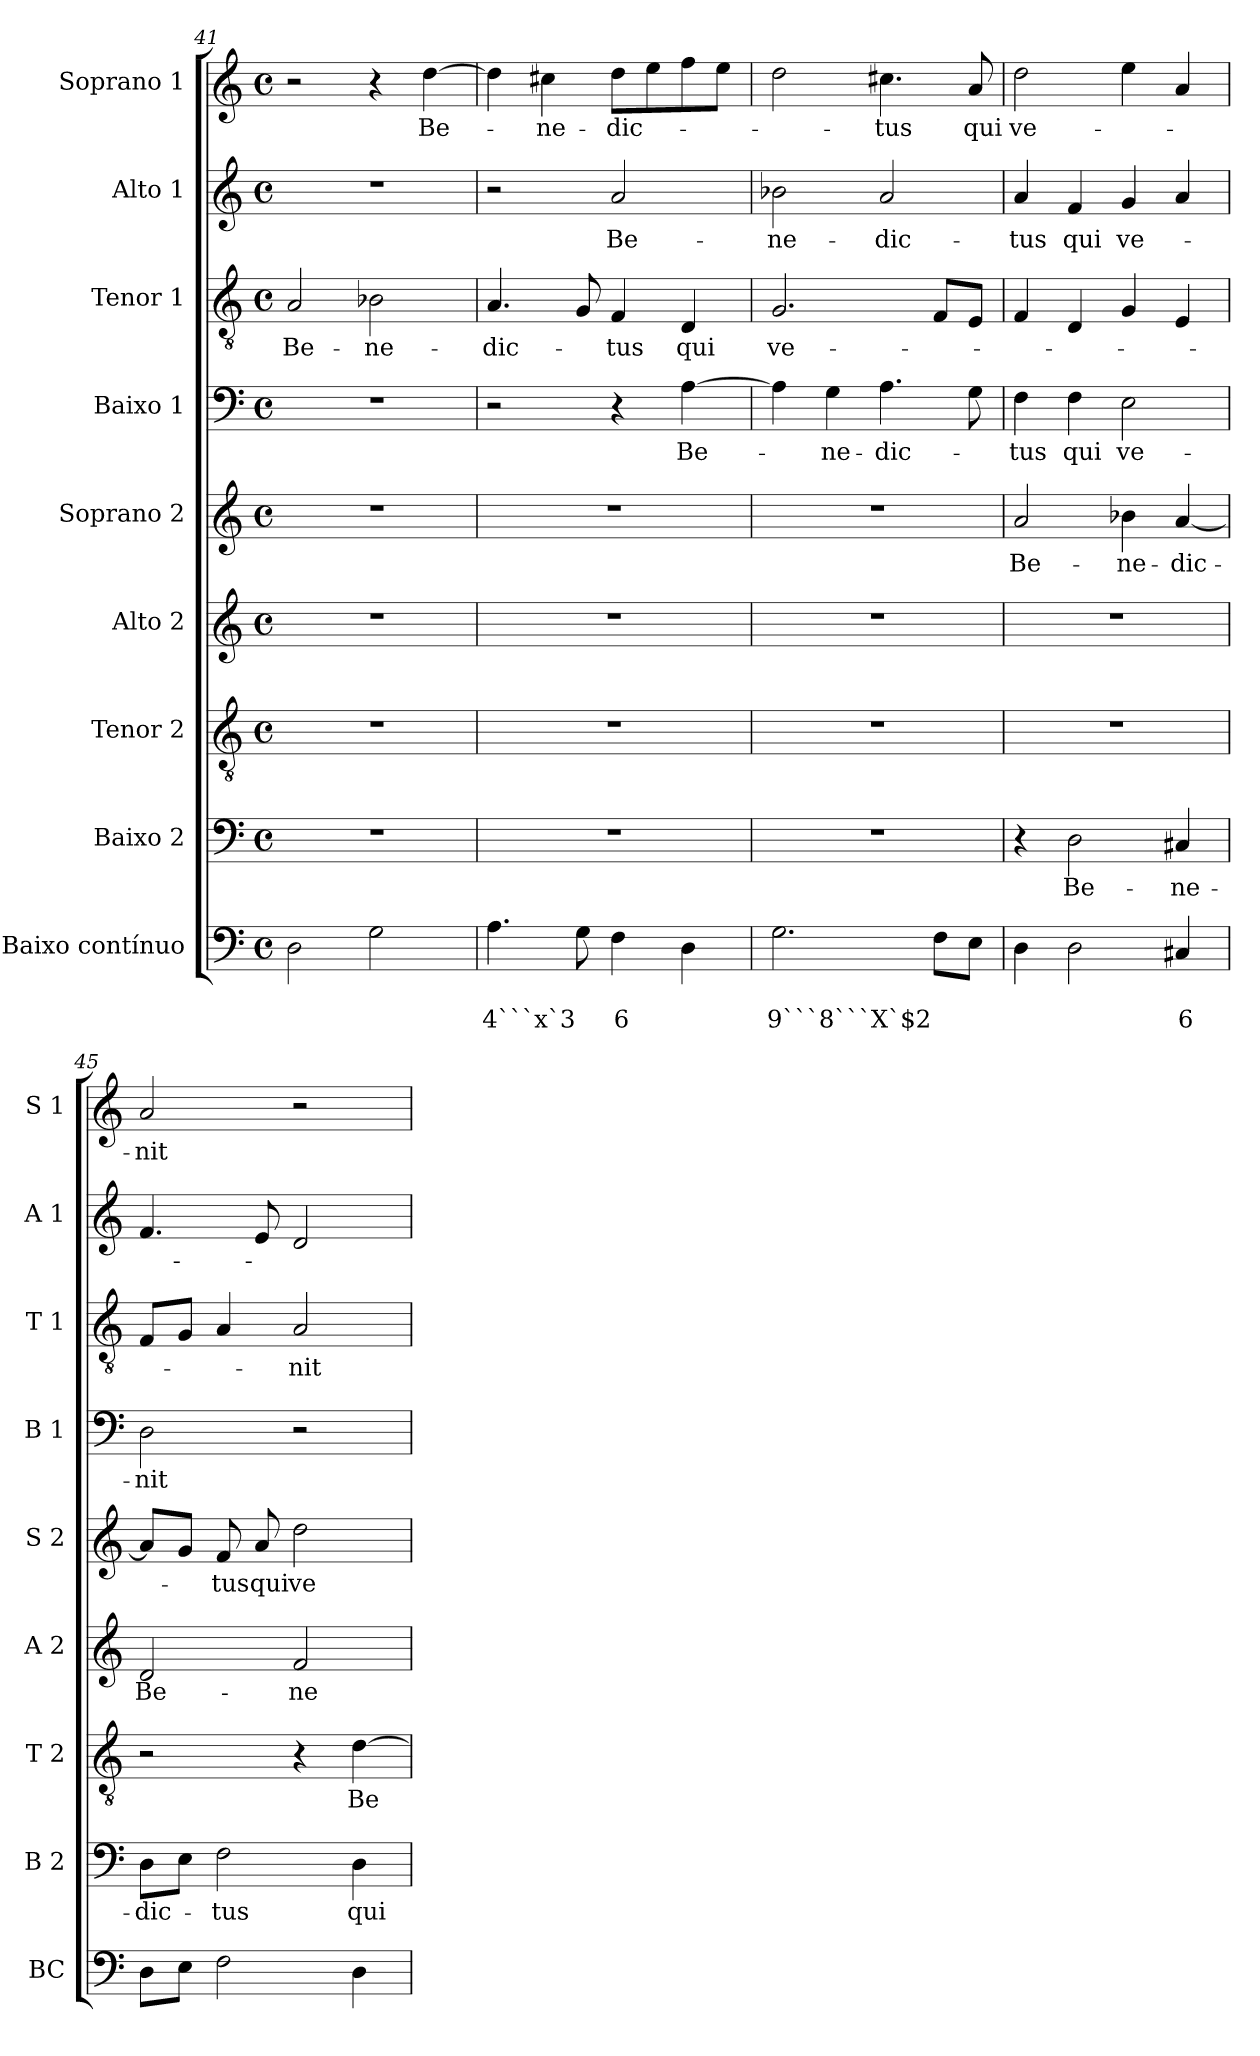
**kern	**text	**text	**kern	**text	**kern	**text	**kern	**text	**kern	**text	**kern	**text	**kern	**text	**kern	**text	**kern	**text
*part9	*part9	*part9	*part8	*part8	*part7	*part7	*part6	*part6	*part5	*part5	*part4	*part4	*part3	*part3	*part2	*part2	*part1	*part1
*staff9	*staff9	*staff9	*staff8	*staff8	*staff7	*staff7	*staff6	*staff6	*staff5	*staff5	*staff4	*staff4	*staff3	*staff3	*staff2	*staff2	*staff1	*staff1
*I"Baixo contínuo	*	*	*I"Baixo 2	*	*I"Tenor 2	*	*I"Alto 2	*	*I"Soprano 2	*	*I"Baixo 1	*	*I"Tenor 1	*	*I"Alto 1	*	*I"Soprano 1	*
*I'BC	*	*	*I'B 2	*	*I'T 2	*	*I'A 2	*	*I'S 2	*	*I'B 1	*	*I'T 1	*	*I'A 1	*	*I'S 1	*
!!LO:PB:g=z
*clefF4	*	*	*clefF4	*	*clefGv2	*	*clefG2	*	*clefG2	*	*clefF4	*	*clefGv2	*	*clefG2	*	*clefG2	*
*k[]	*	*	*k[]	*	*k[]	*	*k[]	*	*k[]	*	*k[]	*	*k[]	*	*k[]	*	*k[]	*
*C:	*	*	*C:	*	*C:	*	*C:	*	*C:	*	*C:	*	*C:	*	*C:	*	*C:	*
*M4/4	*	*	*M4/4	*	*M4/4	*	*M4/4	*	*M4/4	*	*M4/4	*	*M4/4	*	*M4/4	*	*M4/4	*
*met(c)	*	*	*met(c)	*	*met(c)	*	*met(c)	*	*met(c)	*	*met(c)	*	*met(c)	*	*met(c)	*	*met(c)	*
=41	=41	=41	=41	=41	=41	=41	=41	=41	=41	=41	=41	=41	=41	=41	=41	=41	=41	=41
!	!	!	!	!	!	!	!	!	!	!	!	!	!	!LO:LY:b	!	!	!	!
2D\	.	.	1r	.	1r	.	1r	.	1r	.	1r	.	2A/	Be-	1r	.	2r	.
!	!	!	!	!	!	!	!	!	!	!	!	!	!	!LO:LY:b	!	!	!	!
2G\	.	.	.	.	.	.	.	.	.	.	.	.	2B-X\	-ne-	.	.	4r	.
!	!	!	!	!	!	!	!	!	!	!	!	!	!	!	!	!	!	!LO:LY:b
.	.	.	.	.	.	.	.	.	.	.	.	.	.	.	.	.	[4dd\	Be-
=42	=42	=42	=42	=42	=42	=42	=42	=42	=42	=42	=42	=42	=42	=42	=42	=42	=42	=42
!	!	!LO:LY:b	!	!	!	!	!	!	!	!	!	!	!	!LO:LY:b	!	!	!	!
4.A\	.	4```x`3	1r	.	1r	.	1r	.	1r	.	2r	.	4.A/	-dic-	2r	.	4dd\]	.
!	!	!	!	!	!	!	!	!	!	!	!	!	!	!	!	!	!	!LO:LY:b
.	.	.	.	.	.	.	.	.	.	.	.	.	.	.	.	.	4cc#X\	-ne-
8G\	.	.	.	.	.	.	.	.	.	.	.	.	8G/	.	.	.	.	.
!	!	!LO:LY:b	!	!	!	!	!	!	!	!	!	!	!	!LO:LY:b	!	!LO:LY:b	!	!LO:LY:b
4F\	.	6	.	.	.	.	.	.	.	.	4r	.	4F/	-tus	2a/	Be-	8dd\L	-dic-
.	.	.	.	.	.	.	.	.	.	.	.	.	.	.	.	.	8ee\	.
!	!	!	!	!	!	!	!	!	!	!	!	!LO:LY:b	!	!LO:LY:b	!	!	!	!
4D\	.	.	.	.	.	.	.	.	.	.	[4A\	Be-	4D/	qui	.	.	8ff\	.
.	.	.	.	.	.	.	.	.	.	.	.	.	.	.	.	.	8ee\J	.
=43	=43	=43	=43	=43	=43	=43	=43	=43	=43	=43	=43	=43	=43	=43	=43	=43	=43	=43
!	!	!LO:LY:b	!	!	!	!	!	!	!	!	!	!	!	!LO:LY:b	!	!LO:LY:b	!	!
2.G\	.	9```8```X`$2	1r	.	1r	.	1r	.	1r	.	4A\]	.	2.G/	ve-	2b-X\	-ne-	2dd\	.
!	!	!	!	!	!	!	!	!	!	!	!	!LO:LY:b	!	!	!	!	!	!
.	.	.	.	.	.	.	.	.	.	.	4G\	-ne-	.	.	.	.	.	.
!	!	!	!	!	!	!	!	!	!	!	!	!LO:LY:b	!	!	!	!LO:LY:b	!	!LO:LY:b
.	.	.	.	.	.	.	.	.	.	.	4.A\	-dic-	.	.	2a/	-dic-	4.cc#X\	-tus
8F\L	.	.	.	.	.	.	.	.	.	.	.	.	8F/L	.	.	.	.	.
!	!	!	!	!	!	!	!	!	!	!	!	!	!	!	!	!	!	!LO:LY:b
8E\J	.	.	.	.	.	.	.	.	.	.	8G\	.	8E/J	.	.	.	8a/	qui
=44	=44	=44	=44	=44	=44	=44	=44	=44	=44	=44	=44	=44	=44	=44	=44	=44	=44	=44
!	!	!	!	!	!	!	!	!	!	!LO:LY:b	!	!LO:LY:b	!	!	!	!LO:LY:b	!	!LO:LY:b
4D\	.	.	4r	.	1r	.	1r	.	2a/	Be-	4F\	-tus	4F/	.	4a/	-tus	2dd\	ve-
!	!	!	!	!LO:LY:b	!	!	!	!	!	!	!	!LO:LY:b	!	!	!	!LO:LY:b	!	!
2D\	.	.	2D\	Be-	.	.	.	.	.	.	4F\	qui	4D/	.	4f/	qui	.	.
!	!	!	!	!	!	!	!	!	!	!LO:LY:b	!	!LO:LY:b	!	!	!	!LO:LY:b	!	!
.	.	.	.	.	.	.	.	.	4b-X\	-ne-	2E\	ve-	4G/	.	4g/	ve-	4ee\	.
!	!	!LO:LY:b	!	!LO:LY:b	!	!	!	!	!	!LO:LY:b	!	!	!	!	!	!	!	!
4C#X/	.	6	4C#X/	-ne-	.	.	.	.	[4a/	-dic-	.	.	4E/	.	4a/	.	4a/	.
=45	=45	=45	=45	=45	=45	=45	=45	=45	=45	=45	=45	=45	=45	=45	=45	=45	=45	=45
!	!	!	!	!LO:LY:b	!	!	!	!LO:LY:b	!	!	!	!LO:LY:b	!	!	!	!	!	!LO:LY:b
8D\L	.	.	8D\L	-dic-	2r	.	2d/	Be-	8a/L]	.	2D\	-nit	8F/L	.	4.f/	.	2a/	-nit
8E\J	.	.	8E\J	.	.	.	.	.	8g/J	.	.	.	8G/J	.	.	.	.	.
!	!	!	!	!LO:LY:b	!	!	!	!	!	!LO:LY:b	!	!	!	!	!	!	!	!
2F\	.	.	2F\	-tus	.	.	.	.	8f/	-tus	.	.	4A/	.	.	.	.	.
!	!	!	!	!	!	!	!	!	!	!LO:LY:b	!	!	!	!	!	!	!	!
.	.	.	.	.	.	.	.	.	8a/	qui	.	.	.	.	8e/	.	.	.
!	!	!	!	!	!	!	!	!LO:LY:b	!	!LO:LY:b	!	!	!	!LO:LY:b	!	!	!	!
.	.	.	.	.	4r	.	2f/	-ne-	2dd\	ve-	2r	.	2A/	-nit	2d/	.	2r	.
!	!	!	!	!LO:LY:b	!	!LO:LY:b	!	!	!	!	!	!	!	!	!	!	!	!
4D\	.	.	4D\	qui	[4d\	Be-	.	.	.	.	.	.	.	.	.	.	.	.
=	=	=	=	=	=	=	=	=	=	=	=	=	=	=	=	=	=	=
*-	*-	*-	*-	*-	*-	*-	*-	*-	*-	*-	*-	*-	*-	*-	*-	*-	*-	*-
